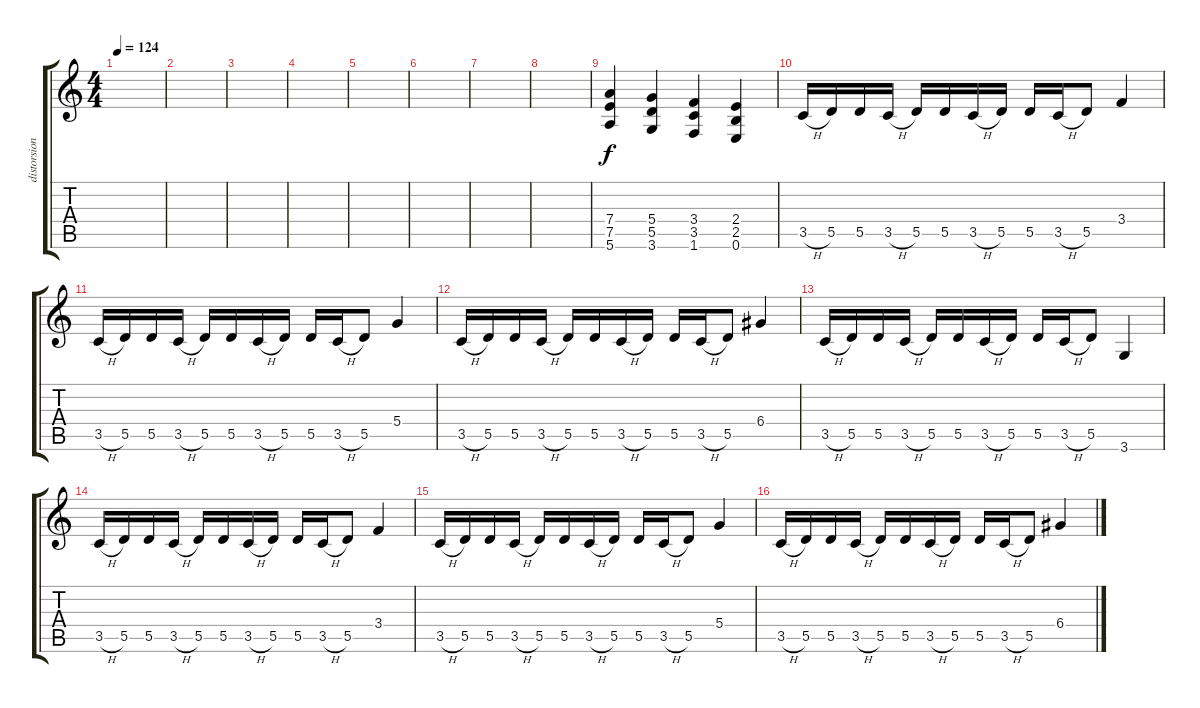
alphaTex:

\track ("distorsion guitar" "distorsion") {instrument overdrivenguitar}
\staff {score tabs}
\tuning (E4 B3 G3 D3 A2 E2) {hide}
\ts (4 4)
\tempo 124
\clef g2
\ks c
|
|
|
|
|
|
|
|
(7.4 7.5 5.6).4 (5.4 5.5 3.6).4 (3.4 3.5 1.6).4 (2.4 2.5 0.6).4 |
3.5{h}.16 5.5.16 5.5.16 3.5{h}.16 5.5.16 5.5.16 3.5{h}.16 5.5.16 5.5.16 3.5{h}.16 5.5.8 3.4.4 |
3.5{h}.16 5.5.16 5.5.16 3.5{h}.16 5.5.16 5.5.16 3.5{h}.16 5.5.16 5.5.16 3.5{h}.16 5.5.8 5.4.4 |
3.5{h}.16 5.5.16 5.5.16 3.5{h}.16 5.5.16 5.5.16 3.5{h}.16 5.5.16 5.5.16 3.5{h}.16 5.5.8 6.4.4 |
3.5{h}.16 5.5.16 5.5.16 3.5{h}.16 5.5.16 5.5.16 3.5{h}.16 5.5.16 5.5.16 3.5{h}.16 5.5.8 3.6.4 |
3.5{h}.16 5.5.16 5.5.16 3.5{h}.16 5.5.16 5.5.16 3.5{h}.16 5.5.16 5.5.16 3.5{h}.16 5.5.8 3.4.4 |
3.5{h}.16 5.5.16 5.5.16 3.5{h}.16 5.5.16 5.5.16 3.5{h}.16 5.5.16 5.5.16 3.5{h}.16 5.5.8 5.4.4 |
3.5{h}.16 5.5.16 5.5.16 3.5{h}.16 5.5.16 5.5.16 3.5{h}.16 5.5.16 5.5.16 3.5{h}.16 5.5.8 6.4.4
